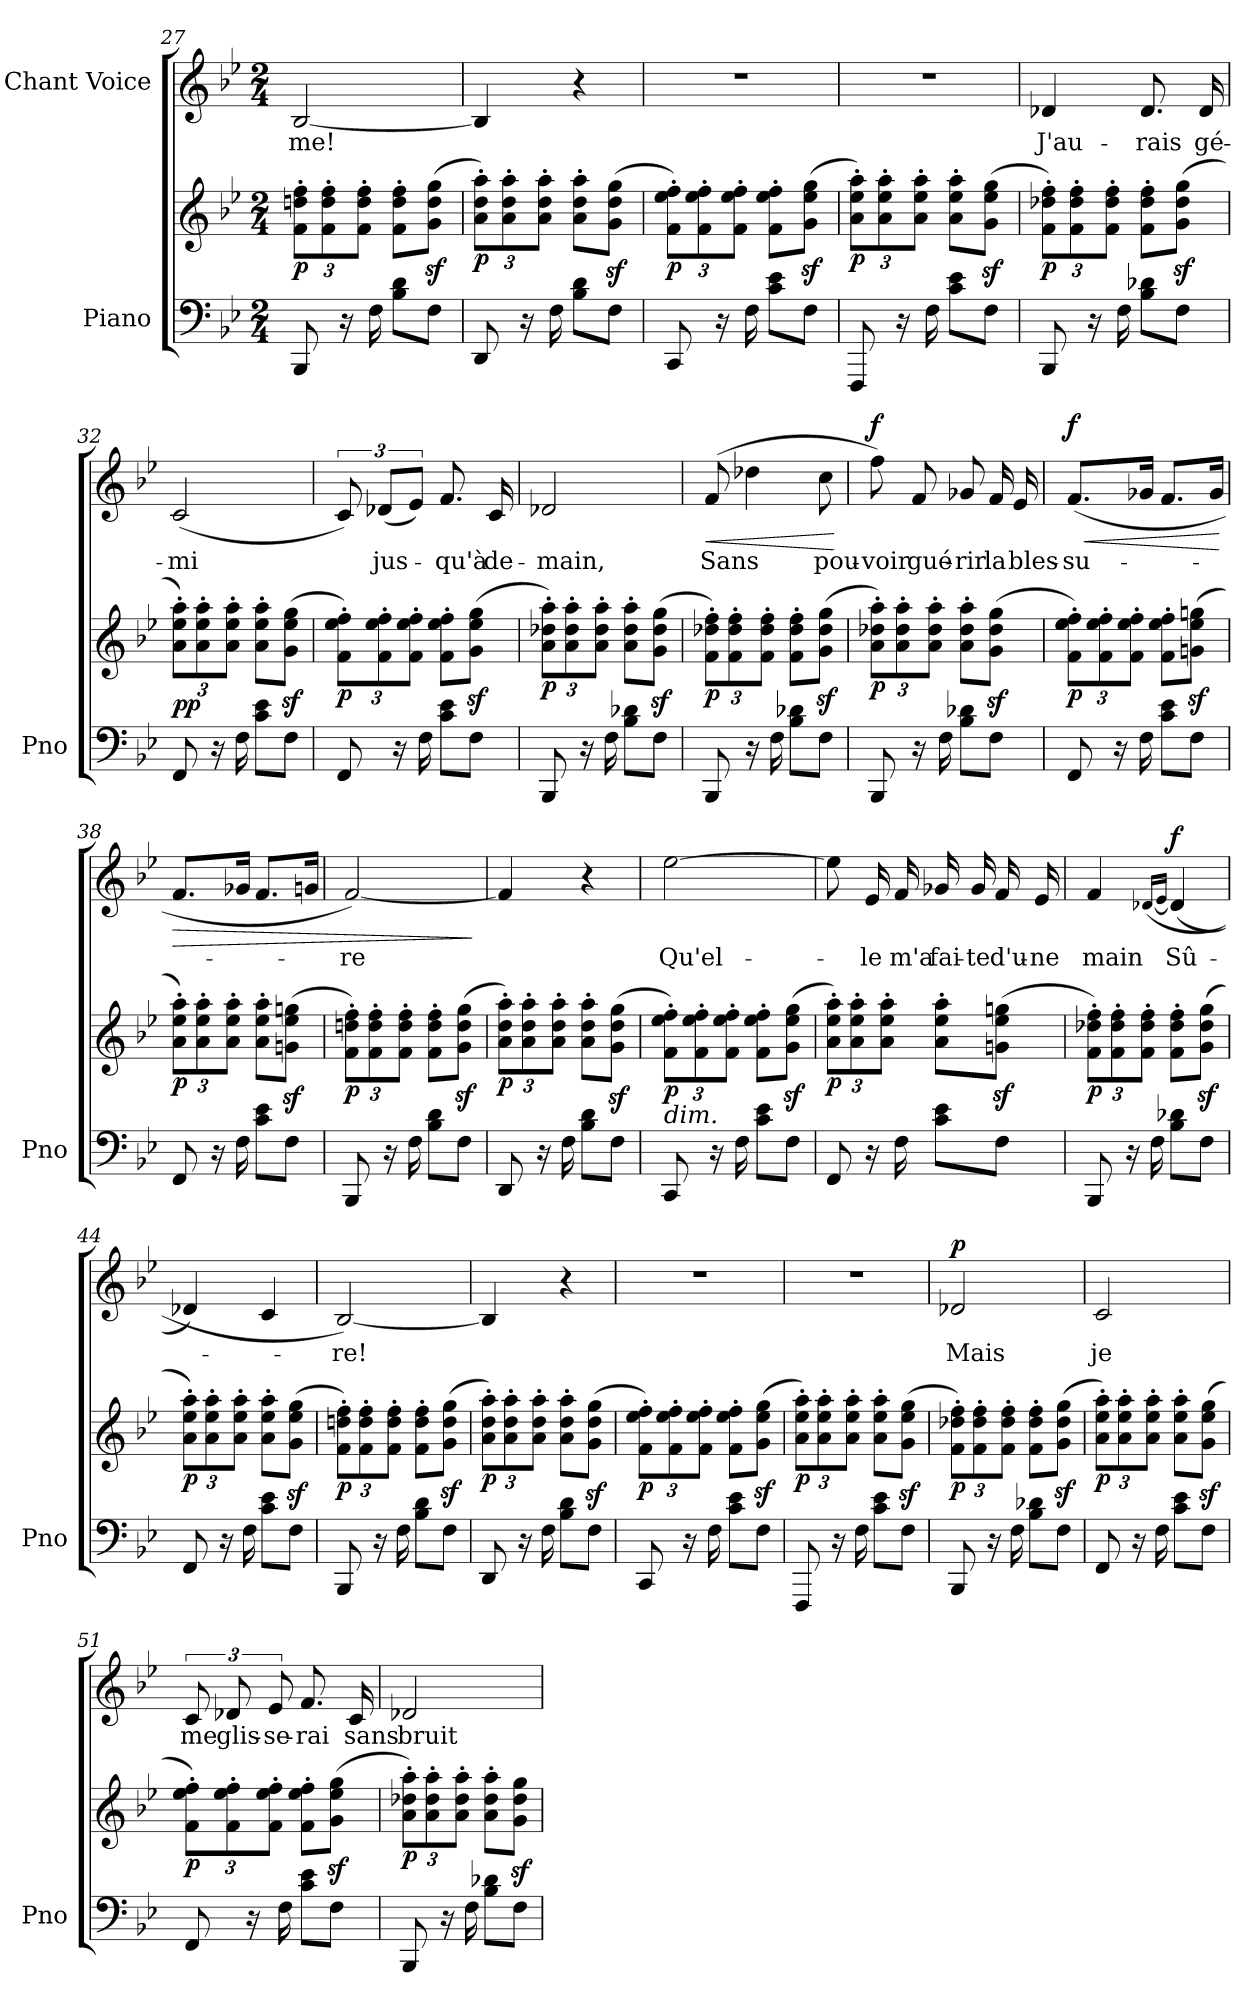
**kern	**kern	**dynam	**kern	**text	**dynam
*part2	*part2	*part2	*part1	*part1	*part1
*staff3	*staff2	*staff2/3	*staff1	*staff1	*staff1
*I"Piano	*	*	*I"Chant Voice	*	*
*I'Pno	*	*	*	*	*
*clefF4	*clefG2	*	*clefG2	*	*
*k[b-e-]	*k[b-e-]	*	*k[b-e-]	*	*
*M2/4	*M2/4	*	*M2/4	*	*
*	*Xbrackettup	*	*	*	*
=27	=27	=27	=27	=27	=27
!	!	!LO:DY:b	!	!	!
8BBB-/	12f\' 12ddn\' 12ff\'L	p	[2B-/	-me!	.
.	12f\' 12dd\' 12ff\'	.	.	.	.
16r	.	.	.	.	.
.	12f\' 12dd\' 12ff\'J	.	.	.	.
16F\	.	.	.	.	.
8B-\ 8d\L	8f\' 8dd\' 8ff\'L	.	.	.	.
8F\J	(8g\z< 8dd\z< 8gg\z<J	.	.	.	.
=28	=28	=28	=28	=28	=28
!	!	!LO:DY:b	!	!	!
8DD/	12a\' 12dd\' 12aa\'L)	p	4B-/]	.	.
.	12a\' 12dd\' 12aa\'	.	.	.	.
16r	.	.	.	.	.
.	12a\' 12dd\' 12aa\'J	.	.	.	.
16F\	.	.	.	.	.
8B-\ 8d\L	8a\' 8dd\' 8aa\'L	.	4r	.	.
8F\J	(8g\z< 8dd\z< 8gg\z<J	.	.	.	.
=29	=29	=29	=29	=29	=29
!	!	!LO:DY:b	!	!	!
8CC/	12f\' 12ee-\' 12ff\'L)	p	2r	.	.
.	12f\' 12ee-\' 12ff\'	.	.	.	.
16r	.	.	.	.	.
.	12f\' 12ee-\' 12ff\'J	.	.	.	.
16F\	.	.	.	.	.
8c\ 8e-\L	8f\' 8ee-\' 8ff\'L	.	.	.	.
8F\J	(8g\z< 8ee-\z< 8gg\z<J	.	.	.	.
=30	=30	=30	=30	=30	=30
!	!	!LO:DY:b	!	!	!
8FFF/	12a\' 12ee-\' 12aa\'L)	p	2r	.	.
.	12a\' 12ee-\' 12aa\'	.	.	.	.
16r	.	.	.	.	.
.	12a\' 12ee-\' 12aa\'J	.	.	.	.
16F\	.	.	.	.	.
8c\ 8e-\L	8a\' 8ee-\' 8aa\'L	.	.	.	.
8F\J	(8g\z< 8ee-\z< 8gg\z<J	.	.	.	.
=31	=31	=31	=31	=31	=31
!	!	!LO:DY:b	!	!	!
8BBB-/	12f\' 12dd-X\' 12ff\'L)	p	4d-X/	J'au-	.
.	12f\' 12dd-\' 12ff\'	.	.	.	.
16r	.	.	.	.	.
.	12f\' 12dd-\' 12ff\'J	.	.	.	.
16F\	.	.	.	.	.
8B-\ 8d-X\L	8f\' 8dd-\' 8ff\'L	.	8.d-/	-rais	.
8F\J	(8g\z< 8dd-\z< 8gg\z<J	.	.	.	.
.	.	.	16d-/	gé-	.
=32	=32	=32	=32	=32	=32
!	!	!LO:DY:b	!	!	!
8FF/	12a\' 12ee-\' 12aa\'L)	pp	(2c/	-mi	.
.	12a\' 12ee-\' 12aa\'	.	.	.	.
16r	.	.	.	.	.
.	12a\' 12ee-\' 12aa\'J	.	.	.	.
16F\	.	.	.	.	.
8c\ 8e-\L	8a\' 8ee-\' 8aa\'L	.	.	.	.
8F\J	(8g\z< 8ee-\z< 8gg\z<J	.	.	.	.
=33	=33	=33	=33	=33	=33
!	!	!LO:DY:b	!	!	!
8FF/	12f\' 12ee-\' 12ff\'L)	p	12c/)	.	.
.	12f\' 12ee-\' 12ff\'	.	(12d-X/L	jus-	.
16r	.	.	.	.	.
.	12f\' 12ee-\' 12ff\'J	.	12e-/J)	.	.
16F\	.	.	.	.	.
8c\ 8e-\L	8f\' 8ee-\' 8ff\'L	.	8.f/	-qu'à	.
8F\J	(8g\z< 8ee-\z< 8gg\z<J	.	.	.	.
.	.	.	16c/	de-	.
=34	=34	=34	=34	=34	=34
!	!	!LO:DY:b	!	!	!
8BBB-/	12a\' 12dd-X\' 12aa\'L)	p	2d-X/	-main,	.
.	12a\' 12dd-\' 12aa\'	.	.	.	.
16r	.	.	.	.	.
.	12a\' 12dd-\' 12aa\'J	.	.	.	.
16F\	.	.	.	.	.
8B-\ 8d-X\L	8a\' 8dd-\' 8aa\'L	.	.	.	.
8F\J	(8g\z< 8dd-\z< 8gg\z<J	.	.	.	.
=35	=35	=35	=35	=35	=35
!	!	!LO:DY:b	!	!	!LO:HP:b
8BBB-/	12f\' 12dd-X\' 12ff\'L)	p	(8f/	Sans	<
.	12f\' 12dd-\' 12ff\'	.	.	.	.
16r	.	.	4dd-X\	.	.
.	12f\' 12dd-\' 12ff\'J	.	.	.	.
16F\	.	.	.	.	.
8B-\ 8d-X\L	8f\' 8dd-\' 8ff\'L	.	.	.	.
8F\J	(8g\z< 8dd-\z< 8gg\z<J	.	8cc\	pou-	.
.	.	.	.	.	[
=36	=36	=36	=36	=36	=36
!	!	!LO:DY:b	!	!	!LO:DY:a
8BBB-/	12a\' 12dd-X\' 12aa\'L)	p	8ff\)	-voir	f
.	12a\' 12dd-\' 12aa\'	.	.	.	.
16r	.	.	8f/	gué-	.
.	12a\' 12dd-\' 12aa\'J	.	.	.	.
16F\	.	.	.	.	.
8B-\ 8d-X\L	8a\' 8dd-\' 8aa\'L	.	8g-X/	-rir	.
8F\J	(8g\z< 8dd-\z< 8gg\z<J	.	16f/	la	.
.	.	.	16e-/	bles-	.
=37	=37	=37	=37	=37	=37
!	!	!LO:DY:b	!	!	!LO:HP:b
!	!	!	!	!	!LO:DY:n=1:a
8FF/	12f\' 12ee-\' 12ff\'L)	p	(<8.f/L	-su-	< f
.	12f\' 12ee-\' 12ff\'	.	.	.	.
16r	.	.	.	.	.
.	12f\' 12ee-\' 12ff\'J	.	.	.	.
16F\	.	.	16g-X/Jk	.	.
8c\ 8e-\L	8f\' 8ee-\' 8ff\'L	.	8.f/L	.	.
8F\J	(8gn\z< 8ee-\z< 8ggn\z<J	.	.	.	.
.	.	.	16g-/Jk	.	.
.	.	.	.	.	[
=38	=38	=38	=38	=38	=38
!	!	!LO:DY:b	!	!	!LO:HP:b
8FF/	12a\' 12ee-\' 12aa\'L)	p	8.f/L	.	>
.	12a\' 12ee-\' 12aa\'	.	.	.	.
16r	.	.	.	.	.
.	12a\' 12ee-\' 12aa\'J	.	.	.	.
16F\	.	.	16g-X/Jk	.	.
8c\ 8e-\L	8a\' 8ee-\' 8aa\'L	.	8.f/L	.	.
8F\J	(8gn\z< 8ee-\z< 8ggn\z<J	.	.	.	.
.	.	.	16gn/Jk	.	.
=39	=39	=39	=39	=39	=39
!	!	!LO:DY:b	!	!	!
8BBB-/	12f\' 12ddn\' 12ff\'L)	p	[2f/)	-re	.
.	12f\' 12dd\' 12ff\'	.	.	.	.
16r	.	.	.	.	.
.	12f\' 12dd\' 12ff\'J	.	.	.	.
16F\	.	.	.	.	.
8B-\ 8d\L	8f\' 8dd\' 8ff\'L	.	.	.	.
8F\J	(8g\z< 8dd\z< 8gg\z<J	.	.	.	.
.	.	.	.	.	]
=40	=40	=40	=40	=40	=40
!	!	!LO:DY:b	!	!	!
8DD/	12a\' 12dd\' 12aa\'L)	p	4f/]	.	.
.	12a\' 12dd\' 12aa\'	.	.	.	.
16r	.	.	.	.	.
.	12a\' 12dd\' 12aa\'J	.	.	.	.
16F\	.	.	.	.	.
8B-\ 8d\L	8a\' 8dd\' 8aa\'L	.	4r	.	.
8F\J	(8g\z< 8dd\z< 8gg\z<J	.	.	.	.
=41	=41	=41	=41	=41	=41
!	!LO:TX:b:i:t=dim.	!	!	!	!
!	!	!LO:DY:b	!	!	!
8CC/	12f\' 12ee-\' 12ff\'L)	p	[2ee-\	Qu'el-	.
.	12f\' 12ee-\' 12ff\'	.	.	.	.
16r	.	.	.	.	.
.	12f\' 12ee-\' 12ff\'J	.	.	.	.
16F\	.	.	.	.	.
8c\ 8e-\L	8f\' 8ee-\' 8ff\'L	.	.	.	.
8F\J	(8g\z< 8ee-\z< 8gg\z<J	.	.	.	.
=42	=42	=42	=42	=42	=42
!	!	!LO:DY:b	!	!	!
8FF/	12a\' 12ee-\' 12aa\'L)	p	8ee-\]	.	.
.	12a\' 12ee-\' 12aa\'	.	.	.	.
16r	.	.	16e-/	-le	.
.	12a\' 12ee-\' 12aa\'J	.	.	.	.
16F\	.	.	16f/	m'a	.
8c\ 8e-\L	8a\' 8ee-\' 8aa\'L	.	16g-X/	fai-	.
.	.	.	16g-/	-te	.
8F\J	(8gn\z< 8ee-\z< 8ggn\z<J	.	16f/	d'u-	.
.	.	.	16e-/	-ne	.
=43	=43	=43	=43	=43	=43
!	!	!LO:DY:b	!	!	!
8BBB-/	12f\' 12dd-X\' 12ff\'L)	p	4f/	main	.
.	12f\' 12dd-\' 12ff\'	.	.	.	.
16r	.	.	.	.	.
.	12f\' 12dd-\' 12ff\'J	.	.	.	.
16F\	.	.	.	.	.
.	.	.	([16qd-X/LL	.	.
.	.	.	16qe-/JJ	.	.
!	!	!	!	!	!LO:DY:a
8B-\ 8d-X\L	8f\' 8dd-\' 8ff\'L	.	(4d-/]	Sû-	f
8F\J	(8g\z< 8dd-\z< 8gg\z<J	.	.	.	.
=44	=44	=44	=44	=44	=44
!	!	!LO:DY:b	!	!	!
8FF/	12a\' 12ee-\' 12aa\'L)	p	4d-X/)	.	.
.	12a\' 12ee-\' 12aa\'	.	.	.	.
16r	.	.	.	.	.
.	12a\' 12ee-\' 12aa\'J	.	.	.	.
16F\	.	.	.	.	.
8c\ 8e-\L	8a\' 8ee-\' 8aa\'L	.	4c/	.	.
8F\J	(8g\z< 8ee-\z< 8gg\z<J	.	.	.	.
=45	=45	=45	=45	=45	=45
!	!	!LO:DY:b	!	!	!
8BBB-/	12f\' 12ddn\' 12ff\'L)	p	[2B-/)	-re!	.
.	12f\' 12dd\' 12ff\'	.	.	.	.
16r	.	.	.	.	.
.	12f\' 12dd\' 12ff\'J	.	.	.	.
16F\	.	.	.	.	.
8B-\ 8d\L	8f\' 8dd\' 8ff\'L	.	.	.	.
8F\J	(8g\z< 8dd\z< 8gg\z<J	.	.	.	.
=46	=46	=46	=46	=46	=46
!	!	!LO:DY:b	!	!	!
8DD/	12a\' 12dd\' 12aa\'L)	p	4B-/]	.	.
.	12a\' 12dd\' 12aa\'	.	.	.	.
16r	.	.	.	.	.
.	12a\' 12dd\' 12aa\'J	.	.	.	.
16F\	.	.	.	.	.
8B-\ 8d\L	8a\' 8dd\' 8aa\'L	.	4r	.	.
8F\J	(8g\z< 8dd\z< 8gg\z<J	.	.	.	.
=47	=47	=47	=47	=47	=47
!	!	!LO:DY:b	!	!	!
8CC/	12f\' 12ee-\' 12ff\'L)	p	2r	.	.
.	12f\' 12ee-\' 12ff\'	.	.	.	.
16r	.	.	.	.	.
.	12f\' 12ee-\' 12ff\'J	.	.	.	.
16F\	.	.	.	.	.
8c\ 8e-\L	8f\' 8ee-\' 8ff\'L	.	.	.	.
8F\J	(8g\z< 8ee-\z< 8gg\z<J	.	.	.	.
=48	=48	=48	=48	=48	=48
!	!	!LO:DY:b	!	!	!
8FFF/	12a\' 12ee-\' 12aa\'L)	p	2r	.	.
.	12a\' 12ee-\' 12aa\'	.	.	.	.
16r	.	.	.	.	.
.	12a\' 12ee-\' 12aa\'J	.	.	.	.
16F\	.	.	.	.	.
8c\ 8e-\L	8a\' 8ee-\' 8aa\'L	.	.	.	.
8F\J	(8g\z< 8ee-\z< 8gg\z<J	.	.	.	.
=49	=49	=49	=49	=49	=49
!	!	!LO:DY:b	!	!	!LO:DY:a
8BBB-/	12f\' 12dd-X\' 12ff\'L)	p	2d-X/	Mais	p
.	12f\' 12dd-\' 12ff\'	.	.	.	.
16r	.	.	.	.	.
.	12f\' 12dd-\' 12ff\'J	.	.	.	.
16F\	.	.	.	.	.
8B-\ 8d-X\L	8f\' 8dd-\' 8ff\'L	.	.	.	.
8F\J	(8g\z< 8dd-\z< 8gg\z<J	.	.	.	.
=50	=50	=50	=50	=50	=50
!	!	!LO:DY:b	!	!	!
8FF/	12a\' 12ee-\' 12aa\'L)	p	2c/	je	.
.	12a\' 12ee-\' 12aa\'	.	.	.	.
16r	.	.	.	.	.
.	12a\' 12ee-\' 12aa\'J	.	.	.	.
16F\	.	.	.	.	.
8c\ 8e-\L	8a\' 8ee-\' 8aa\'L	.	.	.	.
8F\J	(8g\z< 8ee-\z< 8gg\z<J	.	.	.	.
=51	=51	=51	=51	=51	=51
!	!	!LO:DY:b	!	!	!
8FF/	12f\' 12ee-\' 12ff\'L)	p	12c/	me	.
.	12f\' 12ee-\' 12ff\'	.	12d-X/	glis-	.
16r	.	.	.	.	.
.	12f\' 12ee-\' 12ff\'J	.	12e-/	-se-	.
16F\	.	.	.	.	.
8c\ 8e-\L	8f\' 8ee-\' 8ff\'L	.	8.f/	-rai	.
8F\J	(8g\z< 8ee-\z< 8gg\z<J	.	.	.	.
.	.	.	16c/	sans	.
=52	=52	=52	=52	=52	=52
!	!	!LO:DY:b	!	!	!
8BBB-/	12a\' 12dd-X\' 12aa\'L)	p	2d-X/	bruit	.
.	12a\' 12dd-\' 12aa\'	.	.	.	.
16r	.	.	.	.	.
.	12a\' 12dd-\' 12aa\'J	.	.	.	.
16F\	.	.	.	.	.
8B-\ 8d-X\L	8a\' 8dd-\' 8aa\'L	.	.	.	.
8F\J	8g\z< 8dd-\z< 8gg\z<J	.	.	.	.
=	=	=	=	=	=
*-	*-	*-	*-	*-	*-
